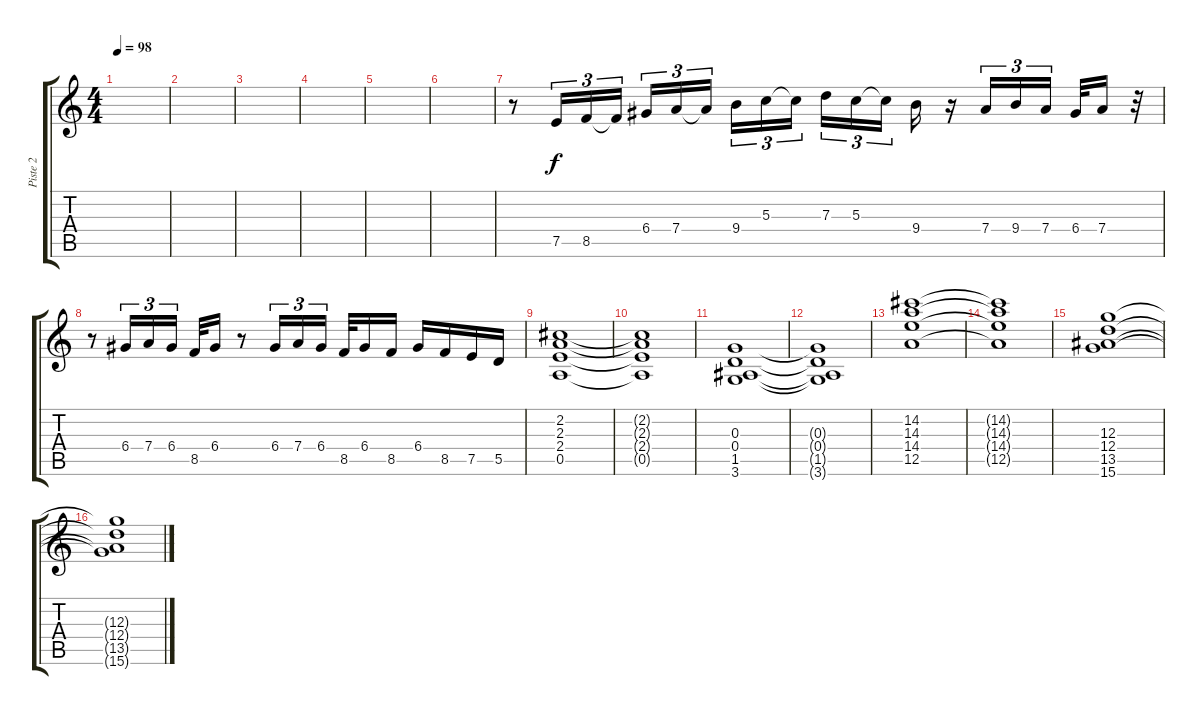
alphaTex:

\track ("Piste 2" "Piste 2") {instrument rockorgan}
\staff {score tabs}
\tuning (E5 B4 G4 D4 A3 E3) {hide}
\ts (4 4)
\tempo 98
\clef g2
\ks c
|
|
|
|
|
|
r.8 7.5.16{tu (3 2)} 8.5.16{tu (3 2)} 8.5{t}.16{tu (3 2)} 6.4.16{tu (3 2)} 7.4.16{tu (3 2)} 7.4{t}.16{tu (3 2)} 9.4.16{tu (3 2)} 5.3.16{tu (3 2)} 5.3{t}.16{tu (3 2)} 7.3.16{tu (3 2)} 5.3.16{tu (3 2)} 5.3{t}.16{tu (3 2)} 9.4.16 r.16 7.4.16{tu (3 2)} 9.4.16{tu (3 2)} 7.4.16{tu (3 2)} 6.4.32 7.4.16 r.32 |
r.8 6.4.16{tu (3 2)} 7.4.16{tu (3 2)} 6.4.16{tu (3 2)} 8.5.32 6.4.16 r.8 6.4.16{tu (3 2)} 7.4.16{tu (3 2)} 6.4.16{tu (3 2)} 8.5.32 6.4.16 8.5.16 6.4.16 8.5.16 7.5.16 5.5.16 |
(2.2 2.3 2.4 0.5).1{volume 13 instrument stringensemble1} |
(2.2{t} 2.3{t} 2.4{t} 0.5{t}).1 |
(0.3 0.4 1.5 3.6).1 |
(0.3{t} 0.4{t} 1.5{t} 3.6{t}).1 |
(14.2 14.3 14.4 12.5).1 |
(14.2{t} 14.3{t} 14.4{t} 12.5{t}).1 |
(12.3 12.4 13.5 15.6).1 |
(12.3{t} 12.4{t} 13.5{t} 15.6{t}).1
